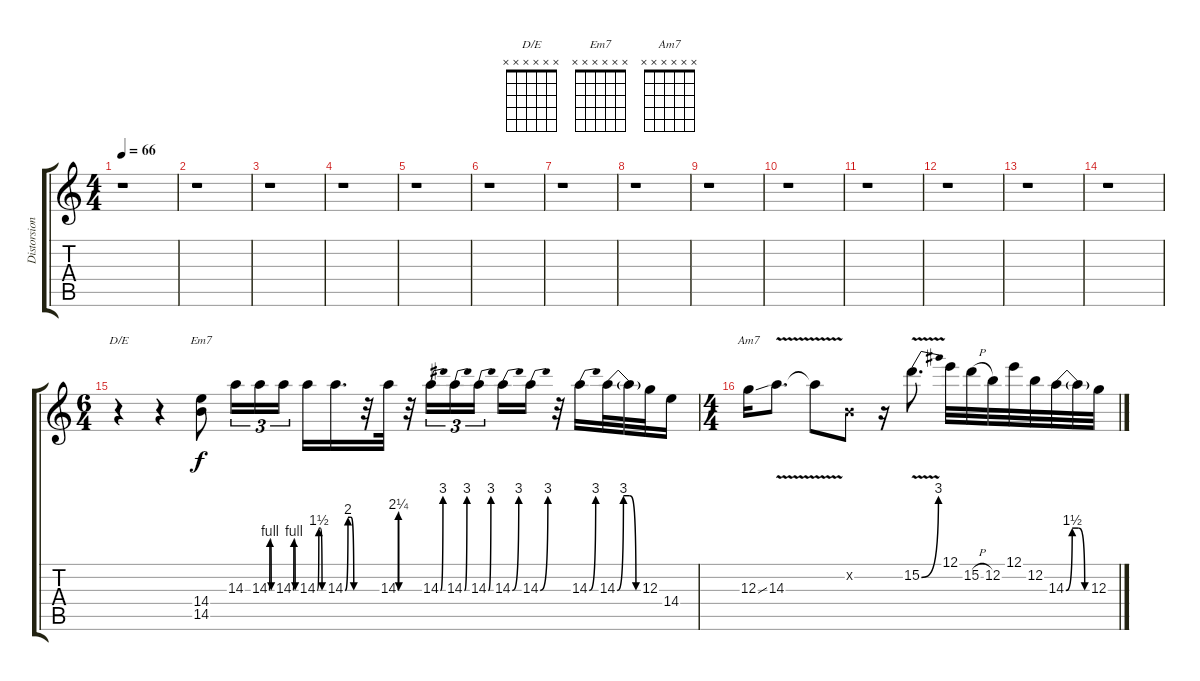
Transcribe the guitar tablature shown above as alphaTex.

\track ("Distorsion" "Distorsion") {instrument distortionguitar}
\staff {score tabs}
\tuning (E4 B3 G3 D3 A2 E2) {hide}
\chord ("D/E" x x x x x x)
\chord ("Em7" x x x x x x)
\chord ("Am7" x x x x x x)
\ts (4 4)
\tempo 66
\clef g2
\ks c
r.1{dy f} |
r.1 |
r.1 |
r.1 |
r.1 |
r.1 |
r.1 |
r.1 |
r.1 |
r.1 |
r.1 |
r.1 |
r.1 |
r.1 |
\ts (6 4)
r.4{ch "D/E"} r.4 (14.4 14.5).8{ch "Em7"} 14.3.16{tu (3 2)} 14.3{be (custom 0 0 15 4 30 4 45 0 60 0)}.16{tu (3 2)} 14.3{be (custom 0 0 15 4 30 4 45 0 60 0)}.16{tu (3 2)} 14.3{be (custom 0 0 15 6 30 6 45 0 60 0)}.16 14.3{be (custom 0 0 15 8 30 8 45 0 60 0)}.16{d} r.32 14.3{be (custom 0 0 15 9 30 9 45 0 60 0)}.32 r.32 14.3{be (bend 0 0 60 12)}.16{tu (3 2)} 14.3{be (bend 0 0 60 12)}.16{tu (3 2)} 14.3{be (bend 0 0 60 12)}.16{tu (3 2) beam splitsecondary} 14.3{be (bend 0 0 60 12)}.16 14.3{be (bend 0 0 60 12)}.16 r.32 14.3{be (bend 0 0 60 12)}.16 14.3{be (custom 0 0 15 12 30 12 45 0 60 0)}.32 14.3{t}.32 12.3.32 14.4.16 |
\ts (4 4)
12.3{ss}.16{ch "Am7"} 14.3{v}.8{d} 14.3{t}.8 0.2{x}.8 r.16 15.2{be (bend 0 0 60 12) v}.8{d} 12.1.32 15.2{h}.32 12.2.32 12.1.32 12.2.32 14.3{be (custom 0 0 15 6 30 6 45 0 60 0)}.32 14.3{t}.32 12.3.32
